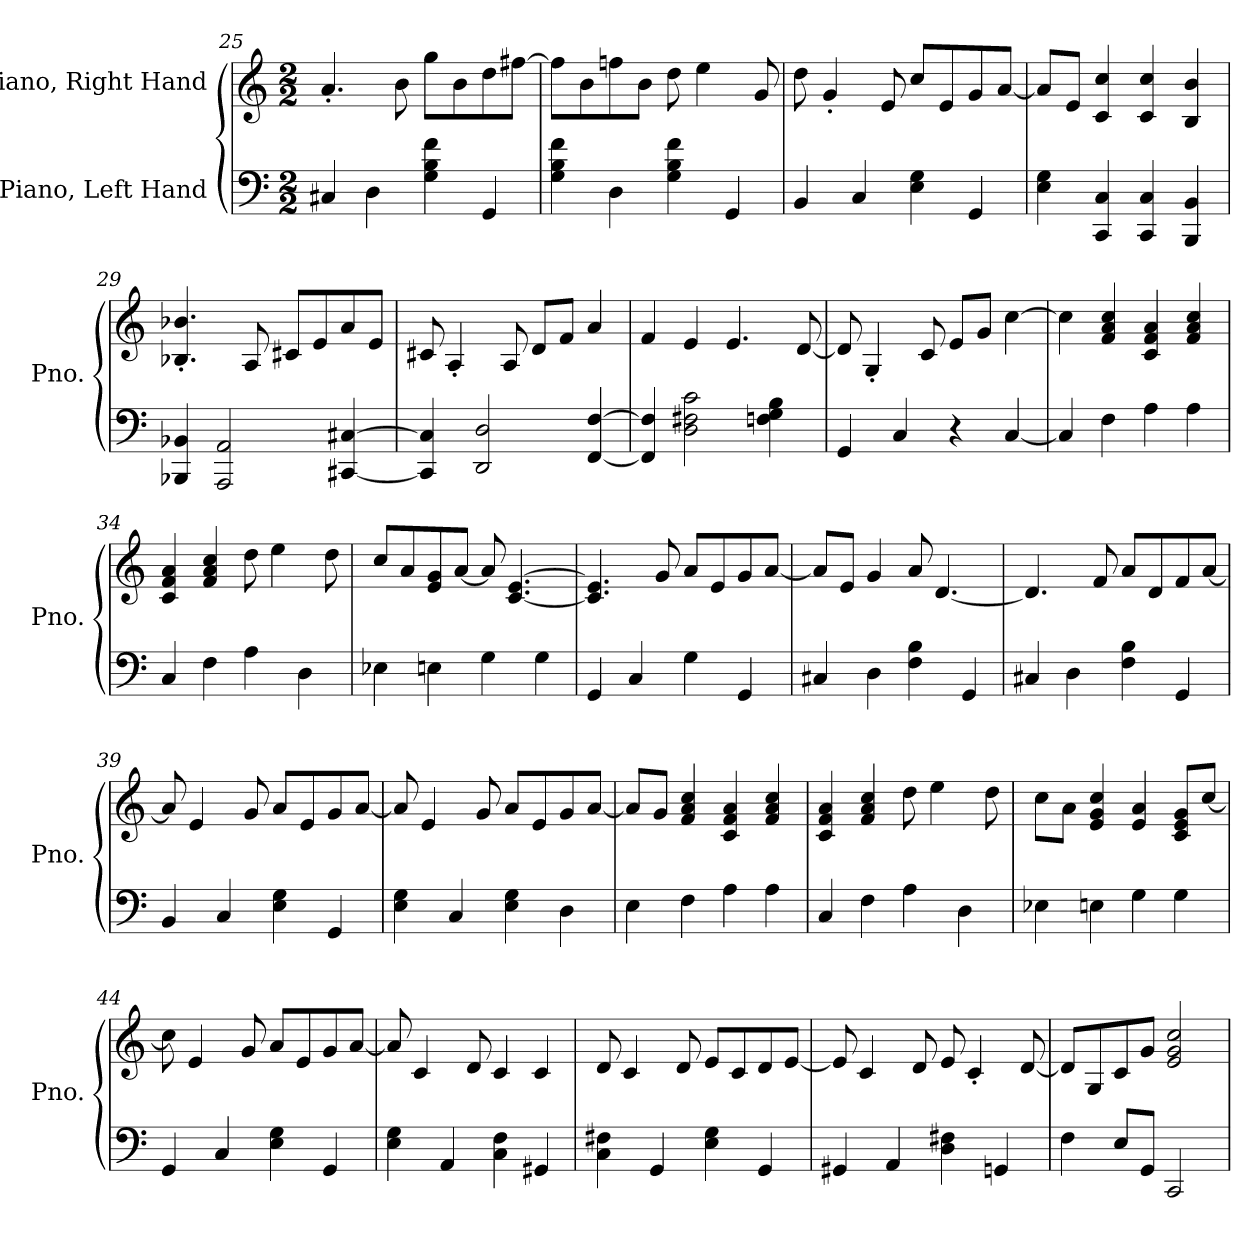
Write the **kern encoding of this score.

**kern	**kern
*part2	*part1
*staff2	*staff1
*I"Piano, Left Hand	*I"Piano, Right Hand
*I'Pno.	*I'Pno.
!!LO:LB:g=z
*clefF4	*clefG2
*k[]	*k[]
*M2/2	*M2/2
=25	=25
4C#X/	4.a'/
4D\	.
.	8b\
4G\ 4B\ 4f\	8gg\L
.	8b\
4GG/	8dd\
.	[8ff#X\J
=26	=26
4G\ 4B\ 4f\	8ff#\L]
.	8b\
4D\	8ffn\
.	8b\J
4G\ 4B\ 4f\	8dd\
.	4ee\
4GG/	.
.	8g/
=27	=27
4BB/	8dd\
.	4g'/
4C/	.
.	8e/
4E\ 4G\	8cc/L
.	8e/
4GG/	8g/
.	[8a/J
=28	=28
4E\ 4G\	8a/L]
.	8e/J
4CC/ 4C/	4c/ 4cc/
4CC/ 4C/	4c/ 4cc/
4BBB/ 4BB/	4B/ 4b/
=29	=29
4BBB-X/ 4BB-X/	4.B-X/' 4.b-X/'
2AAA/ 2AA/	.
.	8A/
.	8c#X/L
.	8e/
[4CC#X/ [4C#X/	8a/
.	8e/J
!!LO:PB:g=z
=30	=30
4CC#/] 4C#/]	8c#X/
.	4A'/
2DD/ 2D/	.
.	8A/
.	8d/L
.	8f/J
[4FF/ [4F/	4a/
=31	=31
4FF/] 4F/]	4f/
2D\ 2F#X\ 2c\	4e/
.	4.e/
4Fn\ 4G\ 4B\	.
.	[8d/
=32	=32
4GG/	8d/]
.	4G'/
4C/	.
.	8c/
4r	8e/L
.	8g/J
[4C/	[4cc\
=33	=33
4C/]	4cc\]
4F\	4f/ 4a/ 4cc/
4A\	4c/ 4f/ 4a/
4A\	4f/ 4a/ 4cc/
=34	=34
4C/	4c/ 4f/ 4a/
4F\	4f/ 4a/ 4cc/
4A\	8dd\
.	4ee\
4D\	.
.	8dd\
=35	=35
4E-X\	8cc/L
.	8a/
4En\	8e/ 8g/
.	[8a/J
4G\	8a/]
.	[4.c/ [4.e/
4G\	.
!!LO:LB:g=z
=36	=36
4GG/	4.c/] 4.e/]
4C/	.
.	8g/
4G\	8a/L
.	8e/
4GG/	8g/
.	[8a/J
=37	=37
4C#X/	8a/L]
.	8e/J
4D\	4g/
4F\ 4B\	8a/
.	[4.d/
4GG/	.
=38	=38
4C#X/	4.d/]
4D\	.
.	8f/
4F\ 4B\	8a/L
.	8d/
4GG/	8f/
.	[8a/J
=39	=39
4BB/	8a/]
.	4e/
4C/	.
.	8g/
4E\ 4G\	8a/L
.	8e/
4GG/	8g/
.	[8a/J
=40	=40
4E\ 4G\	8a/]
.	4e/
4C/	.
.	8g/
4E\ 4G\	8a/L
.	8e/
4D\	8g/
.	[8a/J
!!LO:LB:g=z
=41	=41
4E\	8a/L]
.	8g/J
4F\	4f/ 4a/ 4cc/
4A\	4c/ 4f/ 4a/
4A\	4f/ 4a/ 4cc/
=42	=42
4C/	4c/ 4f/ 4a/
4F\	4f/ 4a/ 4cc/
4A\	8dd\
.	4ee\
4D\	.
.	8dd\
=43	=43
4E-X\	8cc\L
.	8a\J
4En\	4e/ 4g/ 4cc/
4G\	4e/ 4a/
4G\	8c/ 8e/ 8g/L
.	[8cc/J
=44	=44
4GG/	8cc\]
.	4e/
4C/	.
.	8g/
4E\ 4G\	8a/L
.	8e/
4GG/	8g/
.	[8a/J
=45	=45
4E\ 4G\	8a/]
.	4c/
4AA/	.
.	8d/
4C\ 4F\	4c/
4GG#X/	4c/
=46	=46
4C\ 4F#X\	8d/
.	4c/
4GG/	.
.	8d/
4E\ 4G\	8e/L
.	8c/
4GG/	8d/
.	[8e/J
!!LO:LB:g=z
=47	=47
4GG#X/	8e/]
.	4c/
4AA/	.
.	8d/
4D\ 4F#X\	8e/
.	4c'/
4GGn/	.
.	[8d/
=48	=48
4F\	8d/L]
.	8G/
8E/L	8c/
8GG/J	8g/J
2CC/	2e/ 2g/ 2cc/
=	=
*-	*-
